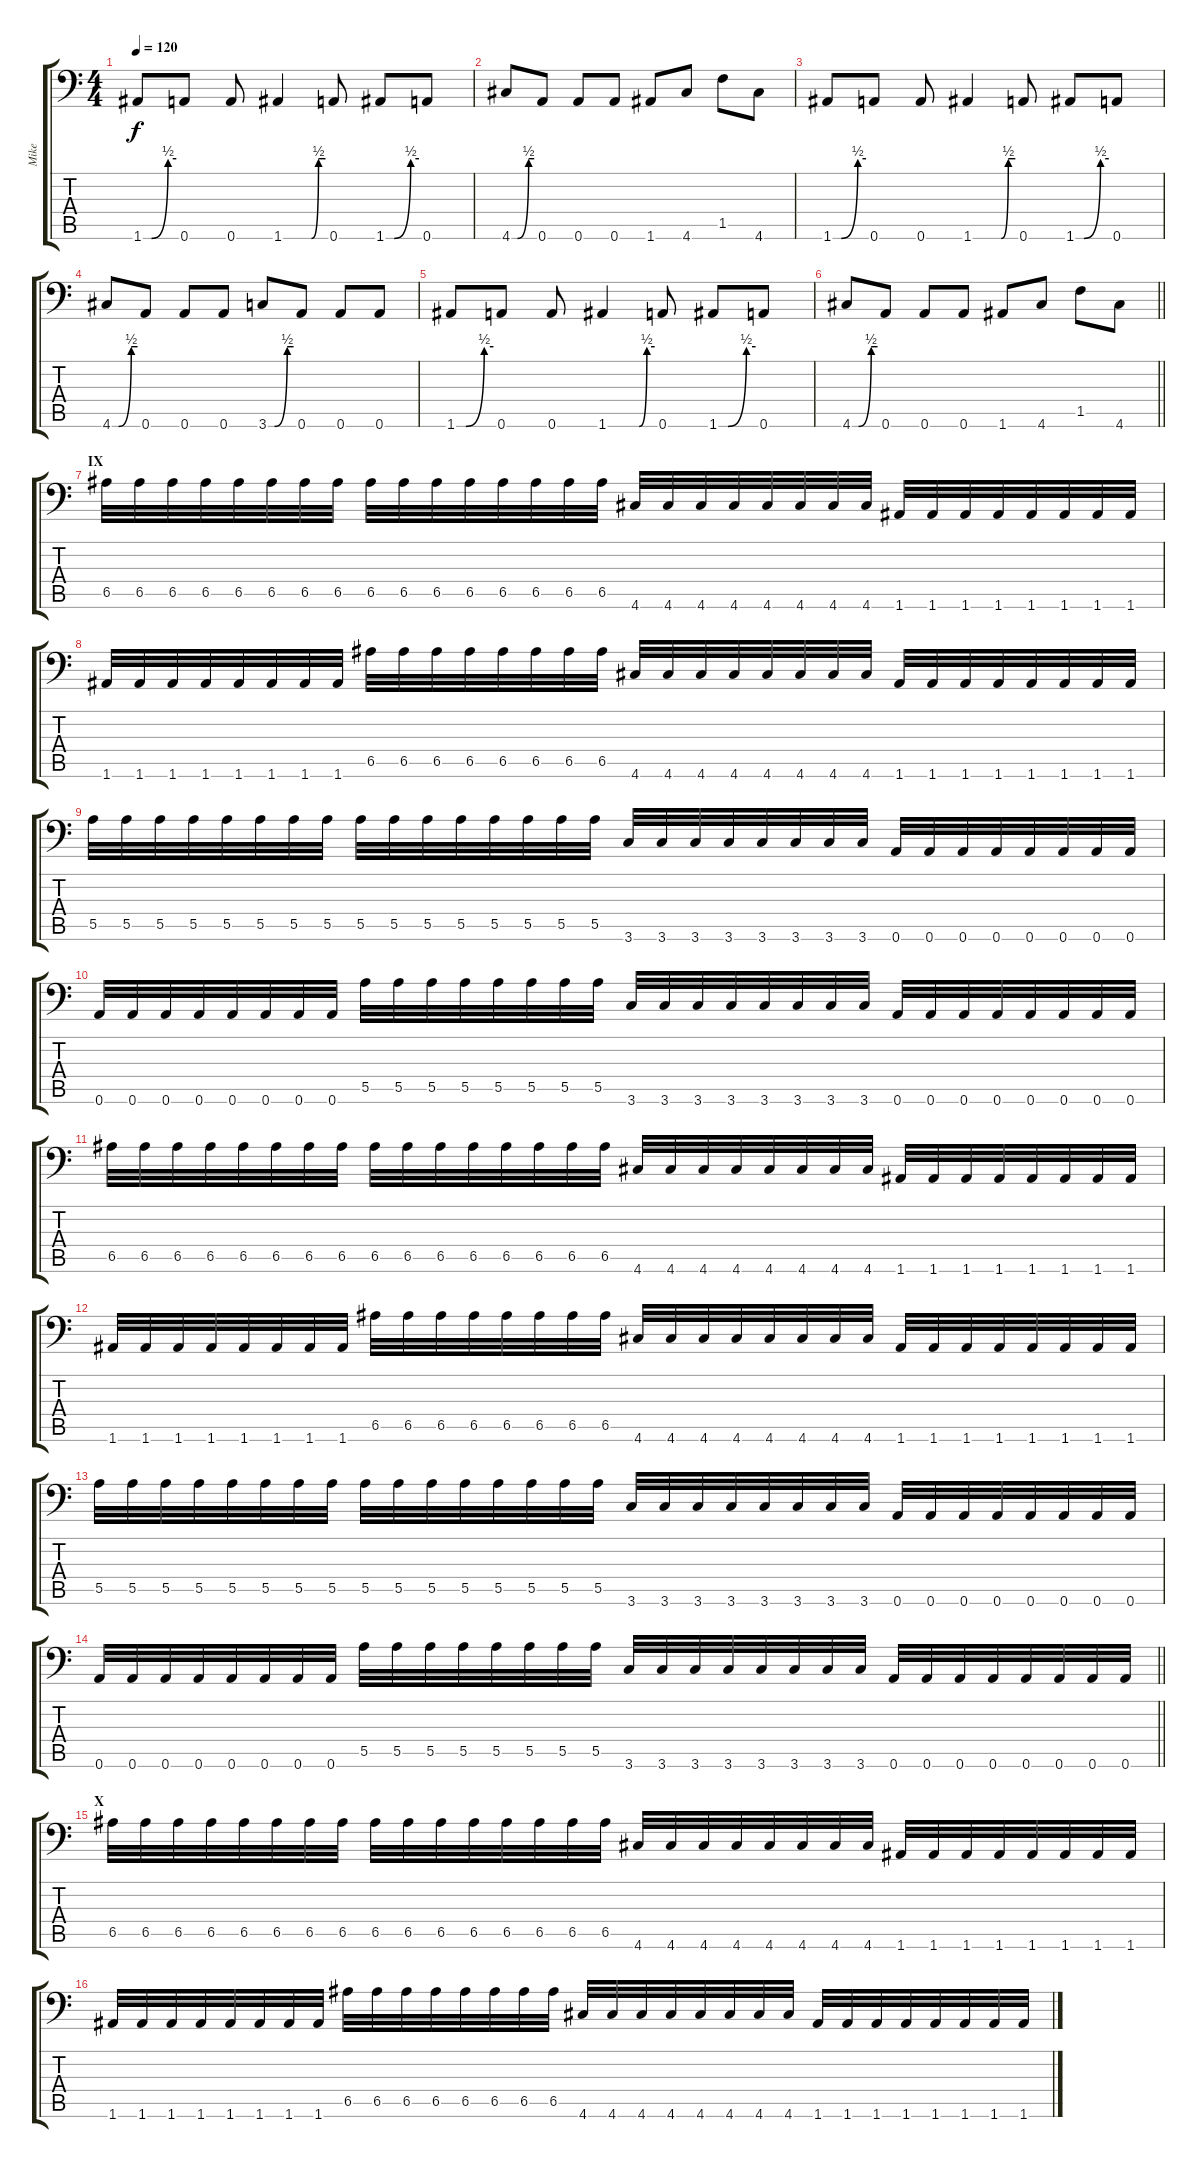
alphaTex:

\track ("Mike" "Mike") {instrument distortionguitar}
\staff {score tabs}
\tuning (B3 Gb3 D3 A2 E2 A1) {hide}
\ts (4 4)
\tempo 120
\clef f4
\ks c
1.6{be (custom 0 0 15 0 45 2 60 2)}.8{dy f} 0.6.8 0.6.8 1.6{be (custom 0 0 15 0 30 0 40 0 50 2 60 2)}.4 0.6.8 1.6{be (custom 0 0 15 0 45 2 60 2)}.8 0.6.8 |
4.6{be (custom 0 0 15 0 45 2 60 2)}.8 0.6.8 0.6.8 0.6.8 1.6.8 4.6.8 1.5.8 4.6.8 |
1.6{be (custom 0 0 15 0 45 2 60 2)}.8 0.6.8 0.6.8 1.6{be (custom 0 0 15 0 30 0 40 0 50 2 60 2)}.4 0.6.8 1.6{be (custom 0 0 15 0 45 2 60 2)}.8 0.6.8 |
4.6{be (custom 0 0 15 0 45 2 60 2)}.8 0.6.8 0.6.8 0.6.8 3.6{be (custom 0 0 15 0 45 2 60 2)}.8 0.6.8 0.6.8 0.6.8 |
1.6{be (custom 0 0 15 0 45 2 60 2)}.8 0.6.8 0.6.8 1.6{be (custom 0 0 15 0 30 0 40 0 50 2 60 2)}.4 0.6.8 1.6{be (custom 0 0 15 0 45 2 60 2)}.8 0.6.8 |
\barLineRight lightlight
4.6{be (custom 0 0 15 0 45 2 60 2)}.8 0.6.8 0.6.8 0.6.8 1.6.8 4.6.8 1.5.8 4.6.8 |
\section ("" "IX")
6.5.32 6.5.32 6.5.32 6.5.32 6.5.32 6.5.32 6.5.32 6.5.32 6.5.32 6.5.32 6.5.32 6.5.32 6.5.32 6.5.32 6.5.32 6.5.32 4.6.32 4.6.32 4.6.32 4.6.32 4.6.32 4.6.32 4.6.32 4.6.32 1.6.32 1.6.32 1.6.32 1.6.32 1.6.32 1.6.32 1.6.32 1.6.32 |
1.6.32 1.6.32 1.6.32 1.6.32 1.6.32 1.6.32 1.6.32 1.6.32 6.5.32 6.5.32 6.5.32 6.5.32 6.5.32 6.5.32 6.5.32 6.5.32 4.6.32 4.6.32 4.6.32 4.6.32 4.6.32 4.6.32 4.6.32 4.6.32 1.6.32 1.6.32 1.6.32 1.6.32 1.6.32 1.6.32 1.6.32 1.6.32 |
5.5.32 5.5.32 5.5.32 5.5.32 5.5.32 5.5.32 5.5.32 5.5.32 5.5.32 5.5.32 5.5.32 5.5.32 5.5.32 5.5.32 5.5.32 5.5.32 3.6.32 3.6.32 3.6.32 3.6.32 3.6.32 3.6.32 3.6.32 3.6.32 0.6.32 0.6.32 0.6.32 0.6.32 0.6.32 0.6.32 0.6.32 0.6.32 |
0.6.32 0.6.32 0.6.32 0.6.32 0.6.32 0.6.32 0.6.32 0.6.32 5.5.32 5.5.32 5.5.32 5.5.32 5.5.32 5.5.32 5.5.32 5.5.32 3.6.32 3.6.32 3.6.32 3.6.32 3.6.32 3.6.32 3.6.32 3.6.32 0.6.32 0.6.32 0.6.32 0.6.32 0.6.32 0.6.32 0.6.32 0.6.32 |
6.5.32 6.5.32 6.5.32 6.5.32 6.5.32 6.5.32 6.5.32 6.5.32 6.5.32 6.5.32 6.5.32 6.5.32 6.5.32 6.5.32 6.5.32 6.5.32 4.6.32 4.6.32 4.6.32 4.6.32 4.6.32 4.6.32 4.6.32 4.6.32 1.6.32 1.6.32 1.6.32 1.6.32 1.6.32 1.6.32 1.6.32 1.6.32 |
1.6.32 1.6.32 1.6.32 1.6.32 1.6.32 1.6.32 1.6.32 1.6.32 6.5.32 6.5.32 6.5.32 6.5.32 6.5.32 6.5.32 6.5.32 6.5.32 4.6.32 4.6.32 4.6.32 4.6.32 4.6.32 4.6.32 4.6.32 4.6.32 1.6.32 1.6.32 1.6.32 1.6.32 1.6.32 1.6.32 1.6.32 1.6.32 |
5.5.32 5.5.32 5.5.32 5.5.32 5.5.32 5.5.32 5.5.32 5.5.32 5.5.32 5.5.32 5.5.32 5.5.32 5.5.32 5.5.32 5.5.32 5.5.32 3.6.32 3.6.32 3.6.32 3.6.32 3.6.32 3.6.32 3.6.32 3.6.32 0.6.32 0.6.32 0.6.32 0.6.32 0.6.32 0.6.32 0.6.32 0.6.32 |
\barLineRight lightlight
0.6.32 0.6.32 0.6.32 0.6.32 0.6.32 0.6.32 0.6.32 0.6.32 5.5.32 5.5.32 5.5.32 5.5.32 5.5.32 5.5.32 5.5.32 5.5.32 3.6.32 3.6.32 3.6.32 3.6.32 3.6.32 3.6.32 3.6.32 3.6.32 0.6.32 0.6.32 0.6.32 0.6.32 0.6.32 0.6.32 0.6.32 0.6.32 |
\section ("" "X")
6.5.32{volume 12} 6.5.32 6.5.32 6.5.32 6.5.32 6.5.32 6.5.32 6.5.32 6.5.32 6.5.32 6.5.32 6.5.32 6.5.32 6.5.32 6.5.32 6.5.32 4.6.32 4.6.32 4.6.32 4.6.32 4.6.32 4.6.32 4.6.32 4.6.32 1.6.32 1.6.32 1.6.32 1.6.32 1.6.32 1.6.32 1.6.32 1.6.32 |
1.6.32 1.6.32 1.6.32 1.6.32 1.6.32 1.6.32 1.6.32 1.6.32 6.5.32 6.5.32 6.5.32 6.5.32 6.5.32 6.5.32 6.5.32 6.5.32 4.6.32 4.6.32 4.6.32 4.6.32 4.6.32 4.6.32 4.6.32 4.6.32 1.6.32 1.6.32 1.6.32 1.6.32 1.6.32 1.6.32 1.6.32 1.6.32
